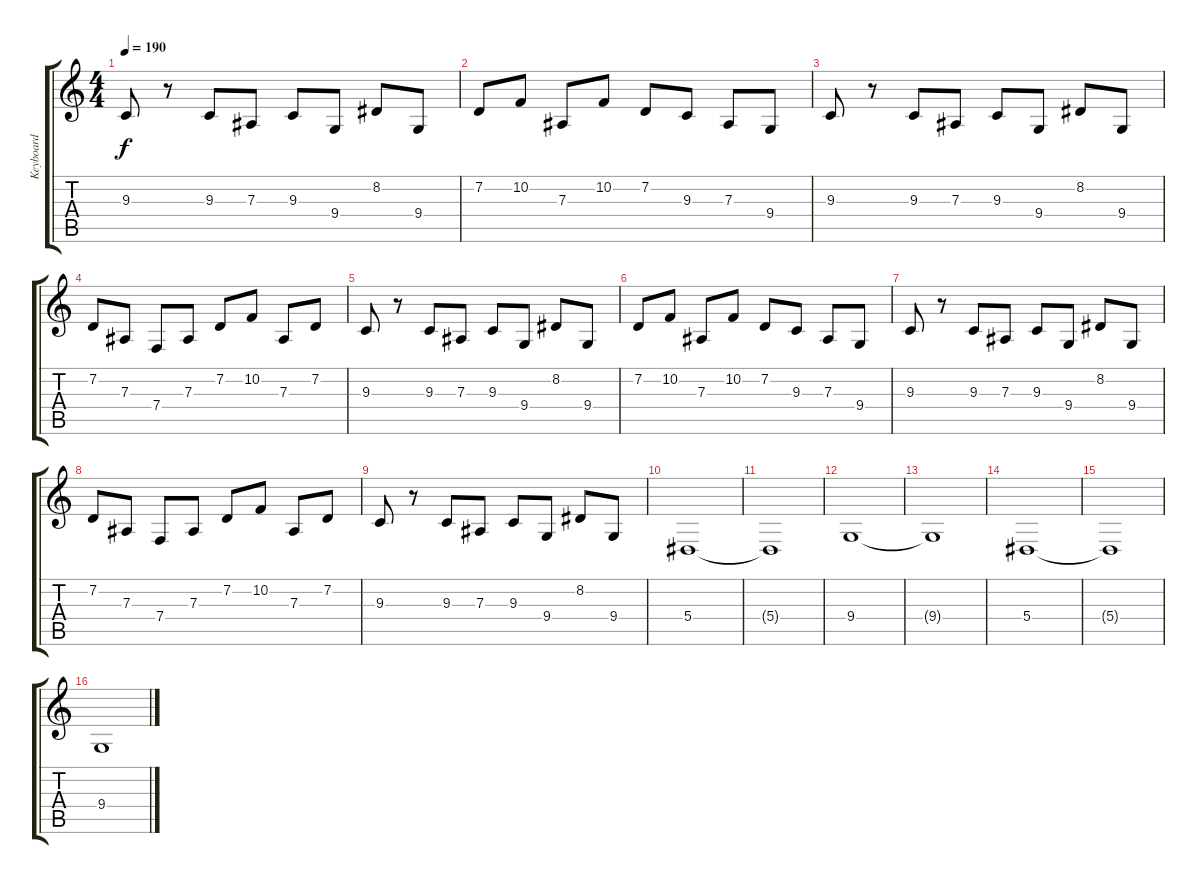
\track ("Keyboard" "Keyboard") {instrument stringensemble1}
\staff {score tabs}
\tuning (C4 G3 Eb3 Bb2 F2 C2) {hide}
\ts (4 4)
\tempo 190
\clef g2
\ks c
9.3.8{dy f} r.8 9.3.8 7.3.8 9.3.8 9.4.8 8.2.8 9.4.8 |
7.2.8 10.2.8 7.3.8 10.2.8 7.2.8 9.3.8 7.3.8 9.4.8 |
9.3.8 r.8 9.3.8 7.3.8 9.3.8 9.4.8 8.2.8 9.4.8 |
7.2.8 7.3.8 7.4.8 7.3.8 7.2.8 10.2.8 7.3.8 7.2.8 |
9.3.8 r.8 9.3.8 7.3.8 9.3.8 9.4.8 8.2.8 9.4.8 |
7.2.8 10.2.8 7.3.8 10.2.8 7.2.8 9.3.8 7.3.8 9.4.8 |
9.3.8 r.8 9.3.8 7.3.8 9.3.8 9.4.8 8.2.8 9.4.8 |
7.2.8 7.3.8 7.4.8 7.3.8 7.2.8 10.2.8 7.3.8 7.2.8 |
9.3.8 r.8 9.3.8 7.3.8 9.3.8 9.4.8 8.2.8 9.4.8 |
5.4.1 |
5.4{t}.1 |
9.4.1 |
9.4{t}.1 |
5.4.1 |
5.4{t}.1 |
9.4.1
